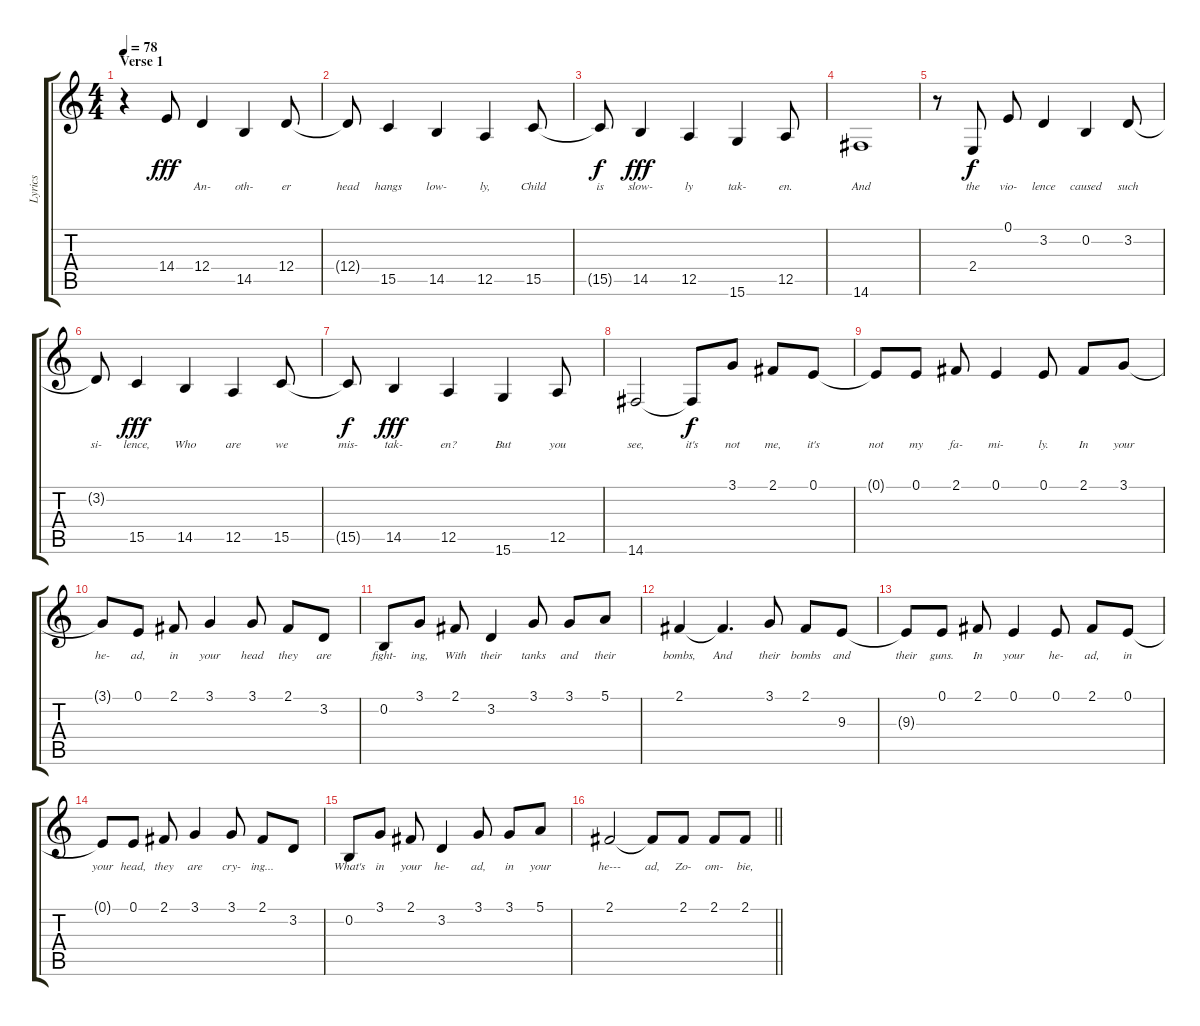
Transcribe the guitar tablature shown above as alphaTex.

\track ("Lyrics" "Lyrics") {instrument pad3polysynth}
\staff {score tabs}
\tuning (E4 B3 G3 D3 A2 E2) {hide}
\ts (4 4)
\section ("" "Verse 1")
\tempo 78
\clef g2
\ks c
r.4{dy fff} 14.4.8{lyrics (0 "") lyrics (1 "") lyrics (2 "") lyrics (3 "") lyrics (4 "")} 12.4.4{lyrics (0 "An-") lyrics (1 "") lyrics (2 "") lyrics (3 "") lyrics (4 "")} 14.5.4{lyrics (0 "oth-") lyrics (1 "") lyrics (2 "") lyrics (3 "") lyrics (4 "")} 12.4.8{lyrics (0 "er") lyrics (1 "") lyrics (2 "") lyrics (3 "") lyrics (4 "")} |
12.4{t}.8{lyrics (0 "head") lyrics (1 "") lyrics (2 "") lyrics (3 "") lyrics (4 "")} 15.5.4{lyrics (0 "hangs") lyrics (1 "") lyrics (2 "") lyrics (3 "") lyrics (4 "")} 14.5.4{lyrics (0 "low-") lyrics (1 "") lyrics (2 "") lyrics (3 "") lyrics (4 "")} 12.5.4{lyrics (0 "ly,") lyrics (1 "") lyrics (2 "") lyrics (3 "") lyrics (4 "")} 15.5.8{lyrics (0 "Child") lyrics (1 "") lyrics (2 "") lyrics (3 "") lyrics (4 "")} |
15.5{t}.8{lyrics (0 "is") lyrics (1 "") lyrics (2 "") lyrics (3 "") lyrics (4 "") dy f} 14.5.4{lyrics (0 "slow-") lyrics (1 "") lyrics (2 "") lyrics (3 "") lyrics (4 "") dy fff} 12.5.4{lyrics (0 "ly") lyrics (1 "") lyrics (2 "") lyrics (3 "") lyrics (4 "")} 15.6.4{lyrics (0 "tak-") lyrics (1 "") lyrics (2 "") lyrics (3 "") lyrics (4 "")} 12.5.8{lyrics (0 "en.") lyrics (1 "") lyrics (2 "") lyrics (3 "") lyrics (4 "")} |
14.6.1{lyrics (0 "And") lyrics (1 "") lyrics (2 "") lyrics (3 "") lyrics (4 "")} |
r.8 2.4.8{lyrics (0 "the") lyrics (1 "") lyrics (2 "") lyrics (3 "") lyrics (4 "") dy f} 0.1.8{lyrics (0 "vio-") lyrics (1 "") lyrics (2 "") lyrics (3 "") lyrics (4 "")} 3.2.4{lyrics (0 "lence") lyrics (1 "") lyrics (2 "") lyrics (3 "") lyrics (4 "")} 0.2.4{lyrics (0 "caused") lyrics (1 "") lyrics (2 "") lyrics (3 "") lyrics (4 "")} 3.2.8{lyrics (0 "such") lyrics (1 "") lyrics (2 "") lyrics (3 "") lyrics (4 "")} |
3.2{t}.8{lyrics (0 "si-") lyrics (1 "") lyrics (2 "") lyrics (3 "") lyrics (4 "")} 15.5.4{lyrics (0 "lence,") lyrics (1 "") lyrics (2 "") lyrics (3 "") lyrics (4 "") dy fff} 14.5.4{lyrics (0 "Who") lyrics (1 "") lyrics (2 "") lyrics (3 "") lyrics (4 "")} 12.5.4{lyrics (0 "are") lyrics (1 "") lyrics (2 "") lyrics (3 "") lyrics (4 "")} 15.5.8{lyrics (0 "we") lyrics (1 "") lyrics (2 "") lyrics (3 "") lyrics (4 "")} |
15.5{t}.8{lyrics (0 "mis-") lyrics (1 "") lyrics (2 "") lyrics (3 "") lyrics (4 "") dy f} 14.5.4{lyrics (0 "tak-") lyrics (1 "") lyrics (2 "") lyrics (3 "") lyrics (4 "") dy fff} 12.5.4{lyrics (0 "en?") lyrics (1 "") lyrics (2 "") lyrics (3 "") lyrics (4 "")} 15.6.4{lyrics (0 "But") lyrics (1 "") lyrics (2 "") lyrics (3 "") lyrics (4 "")} 12.5.8{lyrics (0 "you") lyrics (1 "") lyrics (2 "") lyrics (3 "") lyrics (4 "")} |
14.6.2{lyrics (0 "see,") lyrics (1 "") lyrics (2 "") lyrics (3 "") lyrics (4 "")} 14.6{t}.8{lyrics (0 "it's") lyrics (1 "") lyrics (2 "") lyrics (3 "") lyrics (4 "") dy f} 3.1.8{lyrics (0 "not") lyrics (1 "") lyrics (2 "") lyrics (3 "") lyrics (4 "")} 2.1.8{lyrics (0 "me,") lyrics (1 "") lyrics (2 "") lyrics (3 "") lyrics (4 "")} 0.1.8{lyrics (0 "it's") lyrics (1 "") lyrics (2 "") lyrics (3 "") lyrics (4 "")} |
0.1{t}.8{lyrics (0 "not") lyrics (1 "") lyrics (2 "") lyrics (3 "") lyrics (4 "")} 0.1.8{lyrics (0 "my") lyrics (1 "") lyrics (2 "") lyrics (3 "") lyrics (4 "")} 2.1.8{lyrics (0 "fa-") lyrics (1 "") lyrics (2 "") lyrics (3 "") lyrics (4 "")} 0.1.4{lyrics (0 "mi-") lyrics (1 "") lyrics (2 "") lyrics (3 "") lyrics (4 "")} 0.1.8{lyrics (0 "ly.") lyrics (1 "") lyrics (2 "") lyrics (3 "") lyrics (4 "")} 2.1.8{lyrics (0 "In") lyrics (1 "") lyrics (2 "") lyrics (3 "") lyrics (4 "")} 3.1.8{lyrics (0 "your") lyrics (1 "") lyrics (2 "") lyrics (3 "") lyrics (4 "")} |
3.1{t}.8{lyrics (0 "he-") lyrics (1 "") lyrics (2 "") lyrics (3 "") lyrics (4 "")} 0.1.8{lyrics (0 "ad,") lyrics (1 "") lyrics (2 "") lyrics (3 "") lyrics (4 "")} 2.1.8{lyrics (0 "in") lyrics (1 "") lyrics (2 "") lyrics (3 "") lyrics (4 "")} 3.1.4{lyrics (0 "your") lyrics (1 "") lyrics (2 "") lyrics (3 "") lyrics (4 "")} 3.1.8{lyrics (0 "head") lyrics (1 "") lyrics (2 "") lyrics (3 "") lyrics (4 "")} 2.1.8{lyrics (0 "they") lyrics (1 "") lyrics (2 "") lyrics (3 "") lyrics (4 "")} 3.2.8{lyrics (0 "are") lyrics (1 "") lyrics (2 "") lyrics (3 "") lyrics (4 "")} |
0.2.8{lyrics (0 "fight-") lyrics (1 "") lyrics (2 "") lyrics (3 "") lyrics (4 "")} 3.1.8{lyrics (0 "ing,") lyrics (1 "") lyrics (2 "") lyrics (3 "") lyrics (4 "")} 2.1.8{lyrics (0 "With") lyrics (1 "") lyrics (2 "") lyrics (3 "") lyrics (4 "")} 3.2.4{lyrics (0 "their") lyrics (1 "") lyrics (2 "") lyrics (3 "") lyrics (4 "")} 3.1.8{lyrics (0 "tanks") lyrics (1 "") lyrics (2 "") lyrics (3 "") lyrics (4 "")} 3.1.8{lyrics (0 "and") lyrics (1 "") lyrics (2 "") lyrics (3 "") lyrics (4 "")} 5.1.8{lyrics (0 "their") lyrics (1 "") lyrics (2 "") lyrics (3 "") lyrics (4 "")} |
2.1.4{lyrics (0 "bombs,") lyrics (1 "") lyrics (2 "") lyrics (3 "") lyrics (4 "")} 2.1{t}.4{d lyrics (0 "And") lyrics (1 "") lyrics (2 "") lyrics (3 "") lyrics (4 "")} 3.1.8{lyrics (0 "their") lyrics (1 "") lyrics (2 "") lyrics (3 "") lyrics (4 "")} 2.1.8{lyrics (0 "bombs") lyrics (1 "") lyrics (2 "") lyrics (3 "") lyrics (4 "")} 9.3.8{lyrics (0 "and") lyrics (1 "") lyrics (2 "") lyrics (3 "") lyrics (4 "")} |
9.3{t}.8{lyrics (0 "their") lyrics (1 "") lyrics (2 "") lyrics (3 "") lyrics (4 "")} 0.1.8{lyrics (0 "guns.") lyrics (1 "") lyrics (2 "") lyrics (3 "") lyrics (4 "")} 2.1.8{lyrics (0 "In") lyrics (1 "") lyrics (2 "") lyrics (3 "") lyrics (4 "")} 0.1.4{lyrics (0 "your") lyrics (1 "") lyrics (2 "") lyrics (3 "") lyrics (4 "")} 0.1.8{lyrics (0 "he-") lyrics (1 "") lyrics (2 "") lyrics (3 "") lyrics (4 "")} 2.1.8{lyrics (0 "ad,") lyrics (1 "") lyrics (2 "") lyrics (3 "") lyrics (4 "")} 0.1.8{lyrics (0 "in") lyrics (1 "") lyrics (2 "") lyrics (3 "") lyrics (4 "")} |
0.1{t}.8{lyrics (0 "your") lyrics (1 "") lyrics (2 "") lyrics (3 "") lyrics (4 "")} 0.1.8{lyrics (0 "head,") lyrics (1 "") lyrics (2 "") lyrics (3 "") lyrics (4 "")} 2.1.8{lyrics (0 "they") lyrics (1 "") lyrics (2 "") lyrics (3 "") lyrics (4 "")} 3.1.4{lyrics (0 "are") lyrics (1 "") lyrics (2 "") lyrics (3 "") lyrics (4 "")} 3.1.8{lyrics (0 "cry-") lyrics (1 "") lyrics (2 "") lyrics (3 "") lyrics (4 "")} 2.1.8{lyrics (0 "ing...") lyrics (1 "") lyrics (2 "") lyrics (3 "") lyrics (4 "")} 3.2.8{lyrics (0 "") lyrics (1 "") lyrics (2 "") lyrics (3 "") lyrics (4 "")} |
0.2.8{lyrics (0 "What's") lyrics (1 "") lyrics (2 "") lyrics (3 "") lyrics (4 "")} 3.1.8{lyrics (0 "in") lyrics (1 "") lyrics (2 "") lyrics (3 "") lyrics (4 "")} 2.1.8{lyrics (0 "your") lyrics (1 "") lyrics (2 "") lyrics (3 "") lyrics (4 "")} 3.2.4{lyrics (0 "he-") lyrics (1 "") lyrics (2 "") lyrics (3 "") lyrics (4 "")} 3.1.8{lyrics (0 "ad,") lyrics (1 "") lyrics (2 "") lyrics (3 "") lyrics (4 "")} 3.1.8{lyrics (0 "in") lyrics (1 "") lyrics (2 "") lyrics (3 "") lyrics (4 "")} 5.1.8{lyrics (0 "your") lyrics (1 "") lyrics (2 "") lyrics (3 "") lyrics (4 "")} |
\barLineRight lightlight
2.1.2{lyrics (0 "he---") lyrics (1 "") lyrics (2 "") lyrics (3 "") lyrics (4 "")} 2.1{t}.8{lyrics (0 "ad,") lyrics (1 "") lyrics (2 "") lyrics (3 "") lyrics (4 "")} 2.1.8{lyrics (0 "Zo-") lyrics (1 "") lyrics (2 "") lyrics (3 "") lyrics (4 "")} 2.1.8{lyrics (0 "om-") lyrics (1 "") lyrics (2 "") lyrics (3 "") lyrics (4 "")} 2.1.8{lyrics (0 "bie,") lyrics (1 "") lyrics (2 "") lyrics (3 "") lyrics (4 "")}
